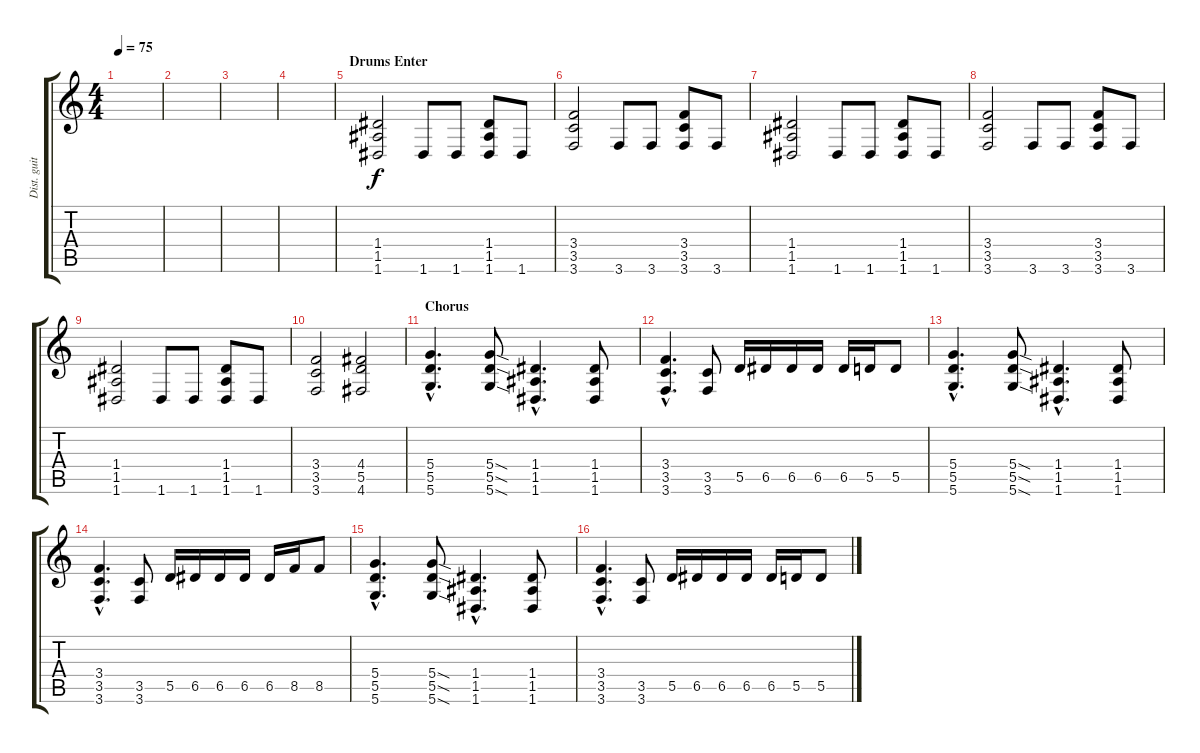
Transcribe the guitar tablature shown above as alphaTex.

\track ("Dist. guitar" "Dist. guit") {instrument distortionguitar}
\staff {score tabs}
\tuning (E4 B3 G3 D3 A2 D2) {hide}
\ts (4 4)
\tempo 75
\clef g2
\ks c
|
|
|
|
\section ("" "Drums Enter")
(1.4 1.5 1.6).2 1.6.8 1.6.8 (1.4 1.5 1.6).8 1.6.8 |
(3.4 3.5 3.6).2 3.6.8 3.6.8 (3.4 3.5 3.6).8 3.6.8 |
(1.4 1.5 1.6).2 1.6.8 1.6.8 (1.4 1.5 1.6).8 1.6.8 |
(3.4 3.5 3.6).2 3.6.8 3.6.8 (3.4 3.5 3.6).8 3.6.8 |
(1.4 1.5 1.6).2 1.6.8 1.6.8 (1.4 1.5 1.6).8 1.6.8 |
(3.4 3.5 3.6).2 (4.4 5.5 4.6).2 |
\section ("" "Chorus")
(5.4{hac} 5.5{hac} 5.6{hac}).4{d} (5.4{sod} 5.5{sod} 5.6{sod}).8 (1.4{hac} 1.5{hac} 1.6{hac}).4{d} (1.4 1.5 1.6).8 |
(3.4{hac} 3.5{hac} 3.6{hac}).4{d} (3.5 3.6).8 5.5.16 6.5.16 6.5.16 6.5.16 6.5.16 5.5.16 5.5.8 |
(5.4{hac} 5.5{hac} 5.6{hac}).4{d} (5.4{sod} 5.5{sod} 5.6{sod}).8 (1.4{hac} 1.5{hac} 1.6{hac}).4{d} (1.4 1.5 1.6).8 |
(3.4{hac} 3.5{hac} 3.6{hac}).4{d} (3.5 3.6).8 5.5.16 6.5.16 6.5.16 6.5.16 6.5.16 8.5.16 8.5.8 |
(5.4{hac} 5.5{hac} 5.6{hac}).4{d} (5.4{sod} 5.5{sod} 5.6{sod}).8 (1.4{hac} 1.5{hac} 1.6{hac}).4{d} (1.4 1.5 1.6).8 |
(3.4{hac} 3.5{hac} 3.6{hac}).4{d} (3.5 3.6).8 5.5.16 6.5.16 6.5.16 6.5.16 6.5.16 5.5.16 5.5.8
